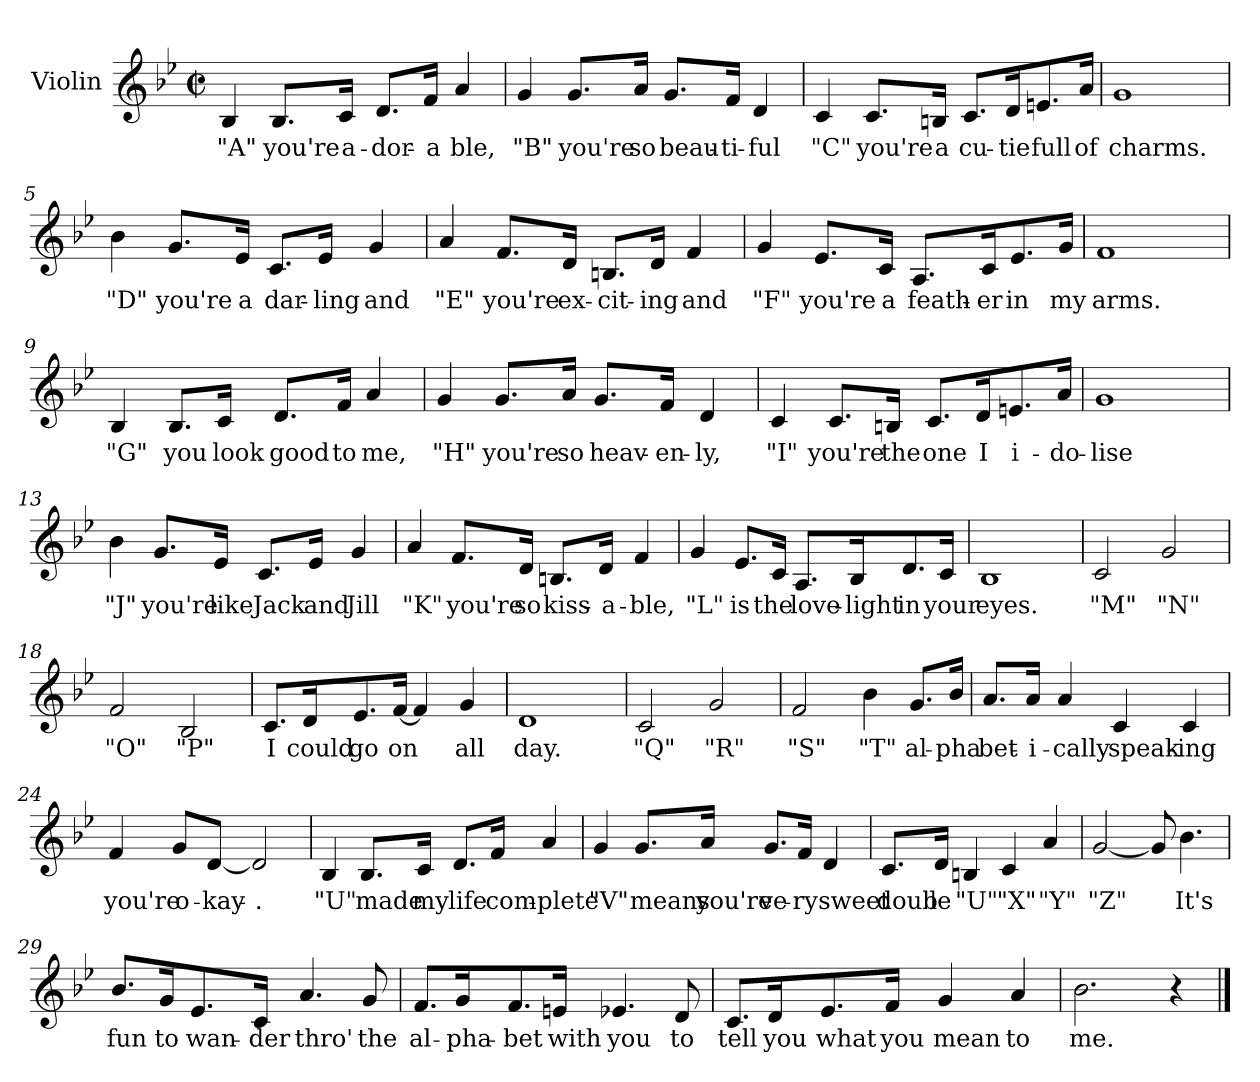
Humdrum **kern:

**kern	**text
*part1	*part1
*staff1	*staff1
*I"Violin	*
*I'Vln	*
*clefG2	*
*k[b-e-]	*
*B-:	*
*M2/2	*
*met(c|)	*
=1	=1
4B-/	"A"
8.B-/L	you're
16c/Jk	a-
8.d/L	-dor-
16f/Jk	-a
4a/	ble,
=2	=2
4g/	"B"
8.g/L	you're
16a/Jk	so
8.g/L	beau-
16f/Jk	-ti-
4d/	-ful
=3	=3
4c/	"C"
8.c/L	you're
16Bn/Jk	a
8.c/L	cu-
16d/K	-tie
8.en/	full
16a/Jk	of
=4	=4
1g	charms.
!!LO:LB:g=z
=5	=5
4b-\	"D"
8.g/L	you're
16e-/Jk	a
8.c/L	dar-
16e-/Jk	-ling
4g/	and
=6	=6
4a/	"E"
8.f/L	you're
16d/Jk	ex-
8.Bn/L	-cit-
16d/Jk	-ing
4f/	and
=7	=7
4g/	"F"
8.e-/L	you're
16c/Jk	a
8.A/L	feath-
16c/K	-er
8.e-/	in
16g/Jk	my
=8	=8
1f	arms.
!!LO:LB:g=z
=9	=9
4B-/	"G"
8.B-/L	you
16c/Jk	look
8.d/L	good
16f/Jk	to
4a/	me,
=10	=10
4g/	"H"
8.g/L	you're
16a/Jk	so
8.g/L	heav-
16f/Jk	-en-
4d/	-ly,
=11	=11
4c/	"I"
8.c/L	you're
16Bn/Jk	the
8.c/L	one
16d/K	I
8.en/	i-
16a/Jk	-do-
=12	=12
1g	-lise
!!LO:LB:g=z
=13	=13
4b-\	"J"
8.g/L	you're
16e-/Jk	like
8.c/L	Jack
16e-/Jk	and
4g/	Jill
=14	=14
4a/	"K"
8.f/L	you're
16d/Jk	so
8.Bn/L	kiss-
16d/Jk	-a-
4f/	-ble,
=15	=15
4g/	"L"
8.e-/L	is
16c/Jk	the
8.A/L	love-
16B-/K	-light
8.d/	in
16c/Jk	your
=16	=16
1B-	eyes.
!!LO:LB:g=z
=17	=17
2c/	"M"
2g/	"N"
=18	=18
2f/	"O"
2B-/	"P"
=19	=19
8.c/L	I
16d/K	could
8.e-/	go
[16f/Jk	on
4f/]	.
4g/	all
=20	=20
1d	day.
!!LO:LB:g=z
=21	=21
2c/	"Q"
2g/	"R"
=22	=22
2f/	"S"
4b-\	"T"
8.g/L	al-
16b-/Jk	-pha
=23	=23
8.a/L	bet-
16a/Jk	-i-
4a/	-cally
4c/	speak-
4c/	-ing
=24	=24
4f/	you're
8g/L	o-
[8d/J	-kay-
2d/]	-.
=25	=25
4B-/	"U"
8.B-/L	made
16c/Jk	my
8.d/L	life
16f/Jk	com-
4a/	-plete
!!LO:LB:g=z
=26	=26
4g/	"V"
8.g/L	means
16a/Jk	you're
8.g/L	ve-
16f/Jk	-ry
4d/	sweet
=27	=27
8.c/L	doub
16d/Jk	le
4Bn/	"U"
4c/	"X"
4a/	"Y"
=28	=28
[2g/	"Z"
8g/]	.
4.b-\	It's
=29	=29
8.b-/L	fun
16g/K	to
8.e-/	wan-
16c/Jk	-der
4.a/	thro'
8g/	the
!!LO:LB:g=z
=30	=30
8.f/L	al-
16g/K	-pha-
8.f/	-bet
16en/Jk	with
4.e-X/	you
8d/	to
=31	=31
8.c/L	tell
16d/K	you
8.e-/	what
16f/Jk	you
4g/	mean
4a/	to
=32	=32
2.b-\	me.
4r	.
==	==
*-	*-
